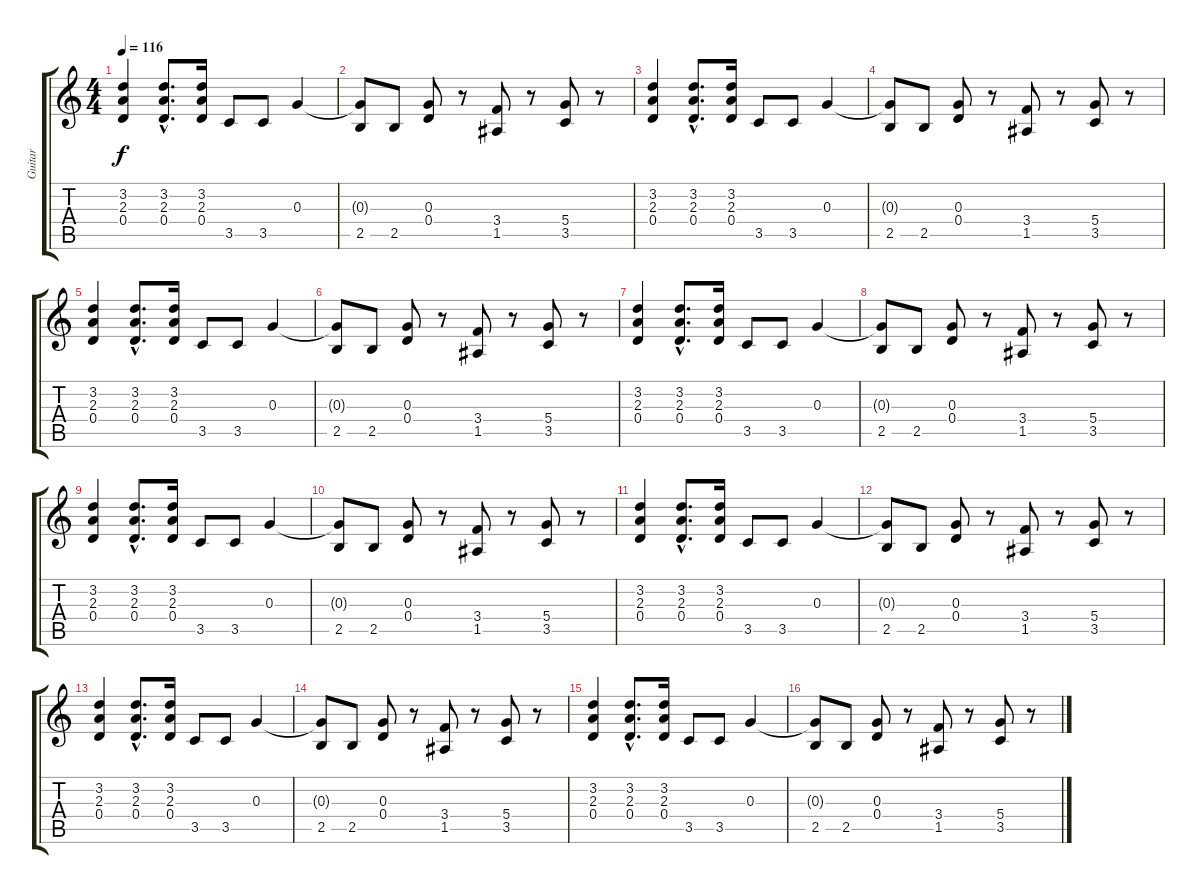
\track ("Guitar" "Guitar") {instrument distortionguitar}
\staff {score tabs}
\tuning (E4 B3 G3 D3 A2 E2) {hide}
\ts (4 4)
\tempo 116
\clef g2
\ks c
(3.2 2.3 0.4).4{dy f} (3.2{hac} 2.3{hac} 0.4{hac}).8{d} (3.2 2.3 0.4).16 3.5.8 3.5.8 0.3.4 |
(0.3{t} 2.5).8 2.5.8 (0.3 0.4).8 r.8 (3.4 1.5).8 r.8 (5.4 3.5).8 r.8 |
(3.2 2.3 0.4).4 (3.2{hac} 2.3{hac} 0.4{hac}).8{d} (3.2 2.3 0.4).16 3.5.8 3.5.8 0.3.4 |
(0.3{t} 2.5).8 2.5.8 (0.3 0.4).8 r.8 (3.4 1.5).8 r.8 (5.4 3.5).8 r.8 |
(3.2 2.3 0.4).4 (3.2{hac} 2.3{hac} 0.4{hac}).8{d} (3.2 2.3 0.4).16 3.5.8 3.5.8 0.3.4 |
(0.3{t} 2.5).8 2.5.8 (0.3 0.4).8 r.8 (3.4 1.5).8 r.8 (5.4 3.5).8 r.8 |
(3.2 2.3 0.4).4 (3.2{hac} 2.3{hac} 0.4{hac}).8{d} (3.2 2.3 0.4).16 3.5.8 3.5.8 0.3.4 |
(0.3{t} 2.5).8 2.5.8 (0.3 0.4).8 r.8 (3.4 1.5).8 r.8 (5.4 3.5).8 r.8 |
(3.2 2.3 0.4).4 (3.2{hac} 2.3{hac} 0.4{hac}).8{d} (3.2 2.3 0.4).16 3.5.8 3.5.8 0.3.4 |
(0.3{t} 2.5).8 2.5.8 (0.3 0.4).8 r.8 (3.4 1.5).8 r.8 (5.4 3.5).8 r.8 |
(3.2 2.3 0.4).4 (3.2{hac} 2.3{hac} 0.4{hac}).8{d} (3.2 2.3 0.4).16 3.5.8 3.5.8 0.3.4 |
(0.3{t} 2.5).8 2.5.8 (0.3 0.4).8 r.8 (3.4 1.5).8 r.8 (5.4 3.5).8 r.8 |
(3.2 2.3 0.4).4{volume 4} (3.2{hac} 2.3{hac} 0.4{hac}).8{d} (3.2 2.3 0.4).16 3.5.8 3.5.8 0.3.4 |
(0.3{t} 2.5).8 2.5.8 (0.3 0.4).8 r.8 (3.4 1.5).8 r.8 (5.4 3.5).8 r.8 |
(3.2 2.3 0.4).4 (3.2{hac} 2.3{hac} 0.4{hac}).8{d} (3.2 2.3 0.4).16 3.5.8 3.5.8 0.3.4 |
(0.3{t} 2.5).8 2.5.8 (0.3 0.4).8 r.8 (3.4 1.5).8 r.8 (5.4 3.5).8 r.8
